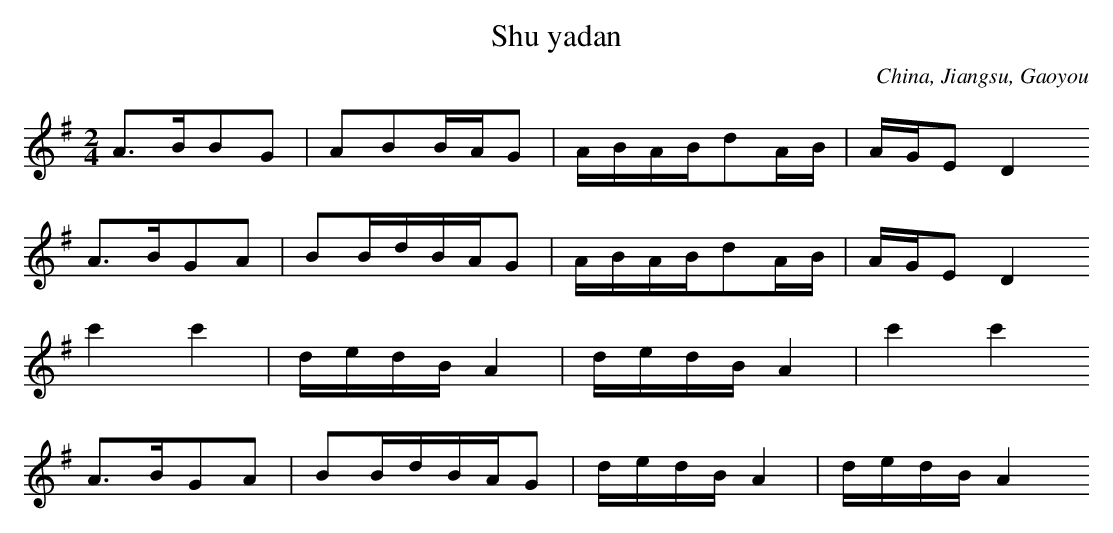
X:1
T: Shu yadan
O: China, Jiangsu, Gaoyou
M: 2/4
L: 1/16
K: G
A3BB2G2 | A2B2BAG2 | ABABd2AB | AGE2D4
A3BG2A2 | B2BdBAG2 | ABABd2AB | AGE2D4
c'4c'4 | dedBA4 | dedBA4 | c'4c'4
A3BG2A2 | B2BdBAG2 | dedBA4 | dedBA4
